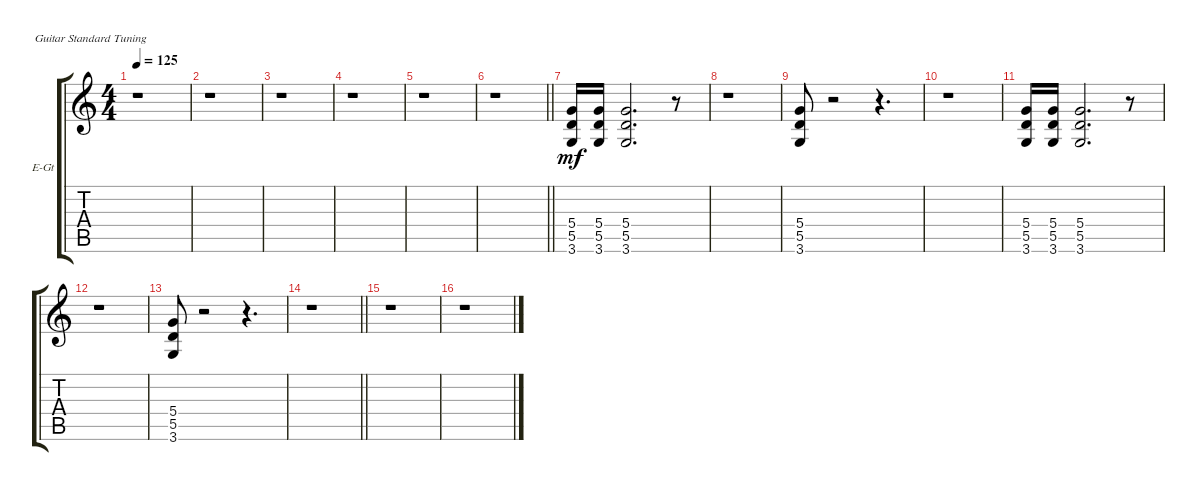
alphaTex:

\defaultSystemsLayout 4
\bracketExtendMode groupsimilarinstruments
\firstSystemTrackNameOrientation horizontal
\otherSystemsTrackNameOrientation horizontal
\track ("Electric Guitar" "E-Gt") {instrument distortionguitar}
\staff {score tabs}
\tuning (E4 B3 G3 D3 A2 E2)
\ts (4 4)
\tempo 125
\clef g2
\scale
0.333333
\ks c
r.1{dy mf} |
\scale
0.333333 r.1 |
\scale
0.333333 r.1 |
\scale
0.333333 r.1 |
\scale
0.333333 r.1 |
\scale
0.333333
\barLineRight lightlight
r.1 |
\scale
0.333333 (3.6 5.5 5.4).16 (3.6 5.5 5.4).16 (3.6 5.5 5.4).2{d} r.8 |
\scale
0.333333 r.1 |
\scale
0.333333 (3.6 5.5 5.4).8 r.2 r.4{d} |
\scale
0.333333 r.1 |
\scale
0.333333 (3.6 5.5 5.4).16 (3.6 5.5 5.4).16 (3.6 5.5 5.4).2{d} r.8 |
\scale
0.333333 r.1 |
\scale
0.333333 (3.6 5.5 5.4).8 r.2 r.4{d} |
\scale
0.333333
\barLineRight lightlight
r.1 |
\scale
0.333333 r.1 |
\scale
0.333333 r.1
